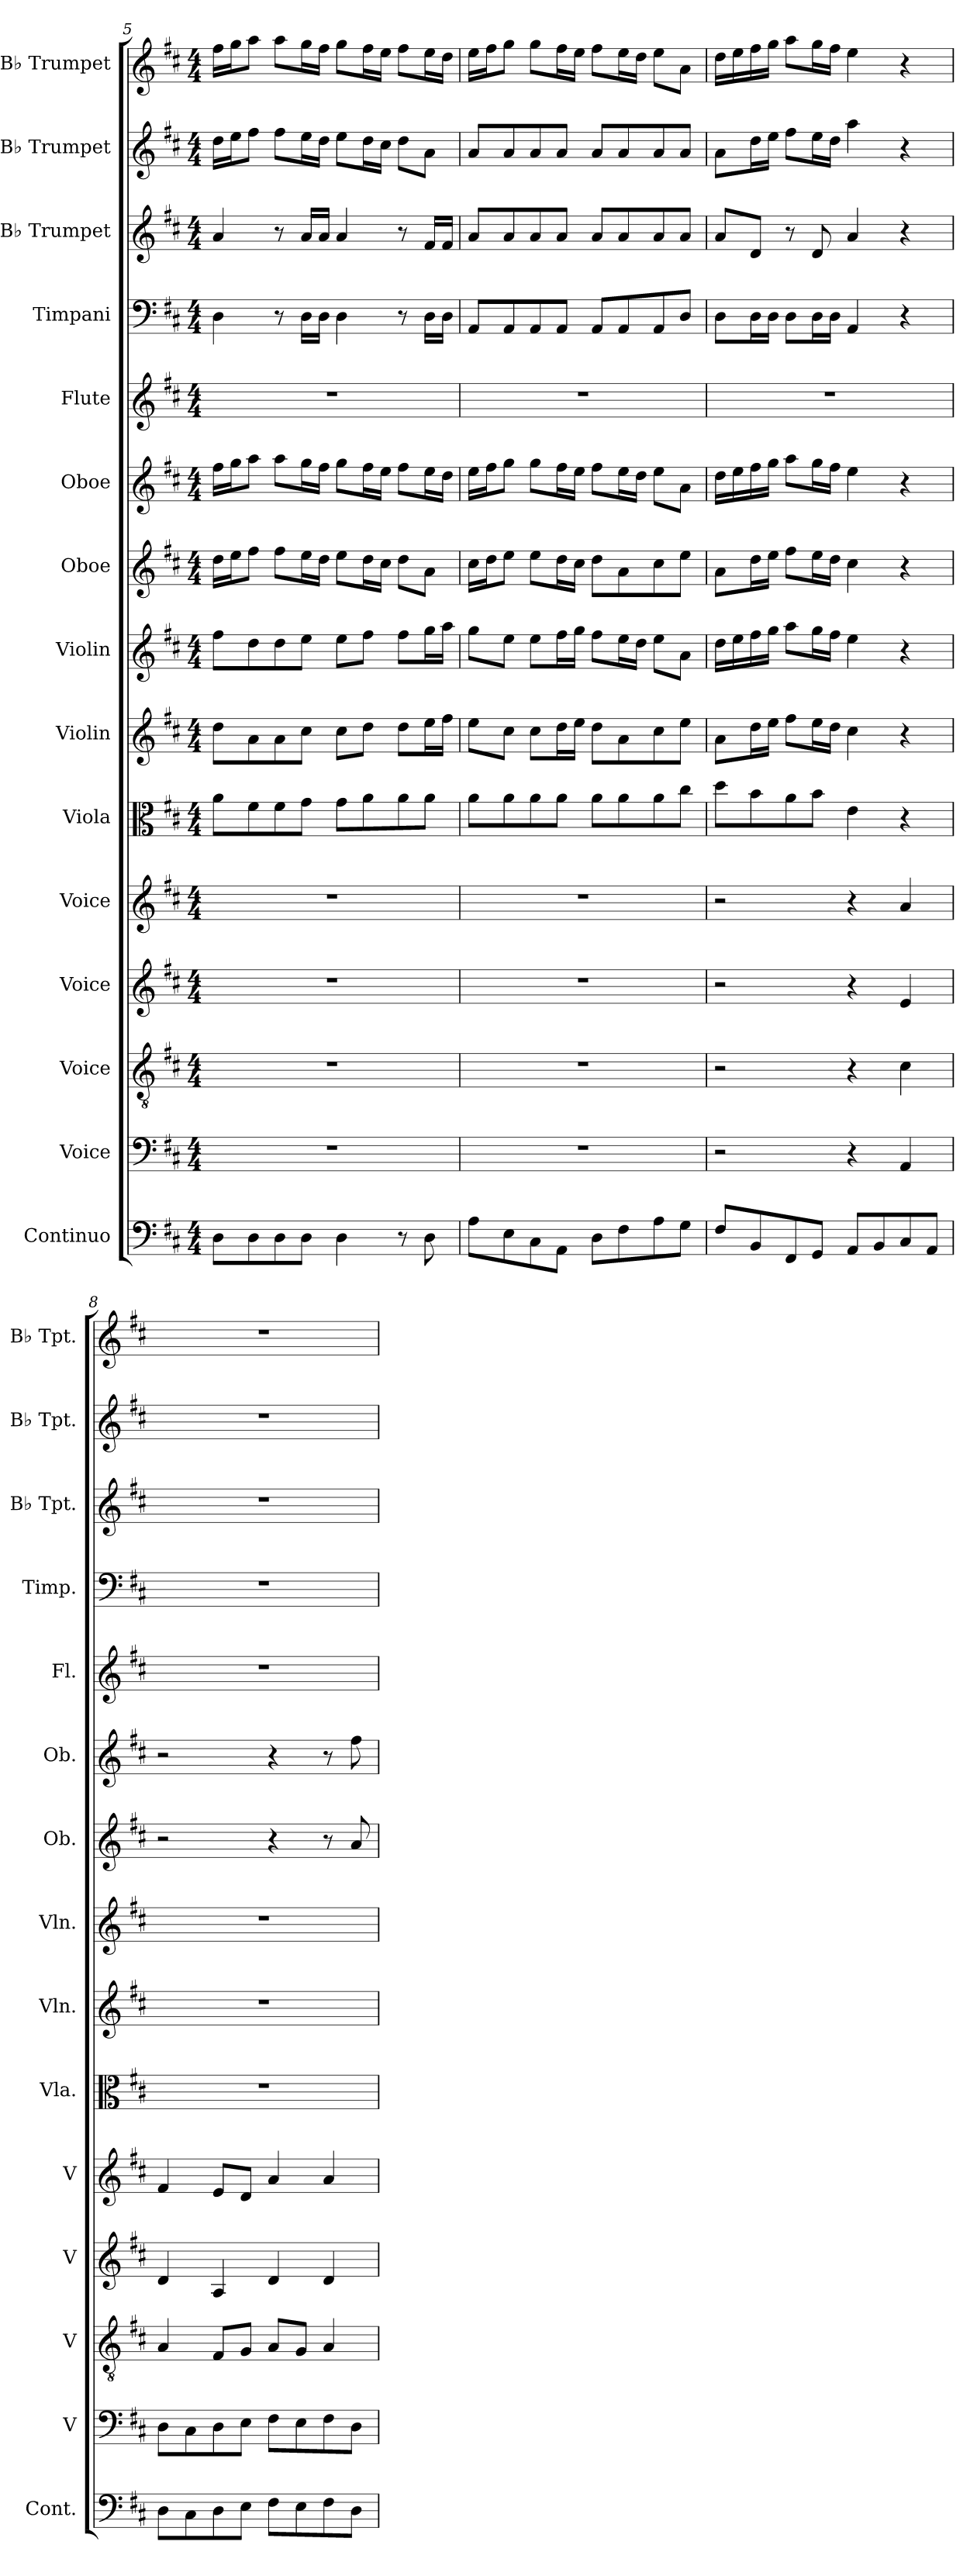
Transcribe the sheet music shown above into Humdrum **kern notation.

**kern	**kern	**kern	**kern	**kern	**kern	**kern	**kern	**kern	**kern	**kern	**kern	**kern	**kern	**kern
*part15	*part14	*part13	*part12	*part11	*part10	*part9	*part8	*part7	*part6	*part5	*part4	*part3	*part2	*part1
*staff15	*staff14	*staff13	*staff12	*staff11	*staff10	*staff9	*staff8	*staff7	*staff6	*staff5	*staff4	*staff3	*staff2	*staff1
*I"Continuo	*I"Voice	*I"Voice	*I"Voice	*I"Voice	*I"Viola	*I"Violin	*I"Violin	*I"Oboe	*I"Oboe	*I"Flute	*I"Timpani	*I"B♭ Trumpet	*I"B♭ Trumpet	*I"B♭ Trumpet
*I'Cont.	*I'V	*I'V	*I'V	*I'V	*I'Vla.	*I'Vln.	*I'Vln.	*I'Ob.	*I'Ob.	*I'Fl.	*I'Timp.	*I'B♭ Tpt.	*I'B♭ Tpt.	*I'B♭ Tpt.
*clefF4	*clefF4	*clefGv2	*clefG2	*clefG2	*clefC3	*clefG2	*clefG2	*clefG2	*clefG2	*clefG2	*clefF4	*clefG2	*clefG2	*clefG2
*	*	*	*	*	*	*	*	*	*	*	*	*ITrd1c2	*ITrd1c2	*ITrd1c2
*k[f#c#]	*k[f#c#]	*k[f#c#]	*k[f#c#]	*k[f#c#]	*k[f#c#]	*k[f#c#]	*k[f#c#]	*k[f#c#]	*k[f#c#]	*k[f#c#]	*k[f#c#]	*k[]	*k[]	*k[]
*M4/4	*M4/4	*M4/4	*M4/4	*M4/4	*M4/4	*M4/4	*M4/4	*M4/4	*M4/4	*M4/4	*M4/4	*M4/4	*M4/4	*M4/4
=5	=5	=5	=5	=5	=5	=5	=5	=5	=5	=5	=5	=5	=5	=5
8DL	1r	1r	1r	1r	8aL	8ddL	8ff#L	16ddLL	16ff#LL	1r	4D	4g	16ccLL	16eeLL
.	.	.	.	.	.	.	.	16eeJ	16ggJ	.	.	.	16ddJ	16ffJ
8D	.	.	.	.	8f#	8a	8dd	8ff#J	8aaJ	.	.	.	8eeJ	8ggJ
8D	.	.	.	.	8f#	8a	8dd	8ff#L	8aaL	.	8r	8r	8eeL	8ggL
8DJ	.	.	.	.	8gJ	8cc#J	8eeJ	16eeL	16ggL	.	16DLL	16gLL	16ddL	16ffL
.	.	.	.	.	.	.	.	16ddJJ	16ff#JJ	.	16DJJ	16gJJ	16ccJJ	16eeJJ
4D	.	.	.	.	8gL	8cc#L	8eeL	8eeL	8ggL	.	4D	4g	8ddL	8ffL
.	.	.	.	.	8a	8ddJ	8ff#J	16ddL	16ff#L	.	.	.	16ccL	16eeL
.	.	.	.	.	.	.	.	16cc#JJ	16eeJJ	.	.	.	16bJJ	16ddJJ
8r	.	.	.	.	8a	8ddL	8ff#L	8ddL	8ff#L	.	8r	8r	8ccL	8eeL
8D	.	.	.	.	8aJ	16eeL	16ggL	8aJ	16eeL	.	16DLL	16eLL	8gJ	16ddL
.	.	.	.	.	.	16ff#JJ	16aaJJ	.	16ddJJ	.	16DJJ	16eJJ	.	16ccJJ
=6	=6	=6	=6	=6	=6	=6	=6	=6	=6	=6	=6	=6	=6	=6
8AL	1r	1r	1r	1r	8aL	8eeL	8ggL	16cc#LL	16eeLL	1r	8AAL	8gL	8gL	16ddLL
.	.	.	.	.	.	.	.	16ddJ	16ff#J	.	.	.	.	16eeJ
8E	.	.	.	.	8a	8cc#J	8eeJ	8eeJ	8ggJ	.	8AA	8g	8g	8ffJ
8C#	.	.	.	.	8a	8cc#L	8eeL	8eeL	8ggL	.	8AA	8g	8g	8ffL
8AAJ	.	.	.	.	8aJ	16ddL	16ff#L	16ddL	16ff#L	.	8AAJ	8gJ	8gJ	16eeL
.	.	.	.	.	.	16eeJJ	16ggJJ	16cc#JJ	16eeJJ	.	.	.	.	16ddJJ
8DL	.	.	.	.	8aL	8ddL	8ff#L	8ddL	8ff#L	.	8AAL	8gL	8gL	8eeL
8F#	.	.	.	.	8a	8a	16eeL	8a	16eeL	.	8AA	8g	8g	16ddL
.	.	.	.	.	.	.	16ddJJ	.	16ddJJ	.	.	.	.	16ccJJ
8A	.	.	.	.	8a	8cc#	8eeL	8cc#	8eeL	.	8AA	8g	8g	8ddL
8GJ	.	.	.	.	8cc#J	8eeJ	8aJ	8eeJ	8aJ	.	8DJ	8gJ	8gJ	8gJ
=7	=7	=7	=7	=7	=7	=7	=7	=7	=7	=7	=7	=7	=7	=7
8F#L	2r	2r	2r	2r	8ddL	8aL	16ddLL	8aL	16ddLL	1r	8DL	8gL	8gL	16ccLL
.	.	.	.	.	.	.	16ee	.	16ee	.	.	.	.	16dd
8BB	.	.	.	.	8b	16ddL	16ff#	16ddL	16ff#	.	16DL	8cJ	16ccL	16ee
.	.	.	.	.	.	16eeJJ	16ggJJ	16eeJJ	16ggJJ	.	16DJJ	.	16ddJJ	16ffJJ
8FF#	.	.	.	.	8a	8ff#L	8aaL	8ff#L	8aaL	.	8DL	8r	8eeL	8ggL
8GGJ	.	.	.	.	8bJ	16eeL	16ggL	16eeL	16ggL	.	16DL	8c	16ddL	16ffL
.	.	.	.	.	.	16ddJJ	16ff#JJ	16ddJJ	16ff#JJ	.	16DJJ	.	16ccJJ	16eeJJ
8AAL	4r	4r	4r	4r	4e	4cc#	4ee	4cc#	4ee	.	4AA	4g	4gg	4dd
8BB	.	.	.	.	.	.	.	.	.	.	.	.	.	.
8C#	4AA	4c#	4e	4a	4r	4r	4r	4r	4r	.	4r	4r	4r	4r
8AAJ	.	.	.	.	.	.	.	.	.	.	.	.	.	.
=8	=8	=8	=8	=8	=8	=8	=8	=8	=8	=8	=8	=8	=8	=8
8DL	8DL	4A	4d	4f#	1r	1r	1r	2r	2r	1r	1r	1r	1r	1r
8C#	8C#	.	.	.	.	.	.	.	.	.	.	.	.	.
8D	8D	8F#L	4A	8eL	.	.	.	.	.	.	.	.	.	.
8EJ	8EJ	8GJ	.	8dJ	.	.	.	.	.	.	.	.	.	.
8F#L	8F#L	8AL	4d	4a	.	.	.	4r	4r	.	.	.	.	.
8E	8E	8GJ	.	.	.	.	.	.	.	.	.	.	.	.
8F#	8F#	4A	4d	4a	.	.	.	8r	8r	.	.	.	.	.
8DJ	8DJ	.	.	.	.	.	.	8a	8ff#	.	.	.	.	.
=	=	=	=	=	=	=	=	=	=	=	=	=	=	=
*-	*-	*-	*-	*-	*-	*-	*-	*-	*-	*-	*-	*-	*-	*-
